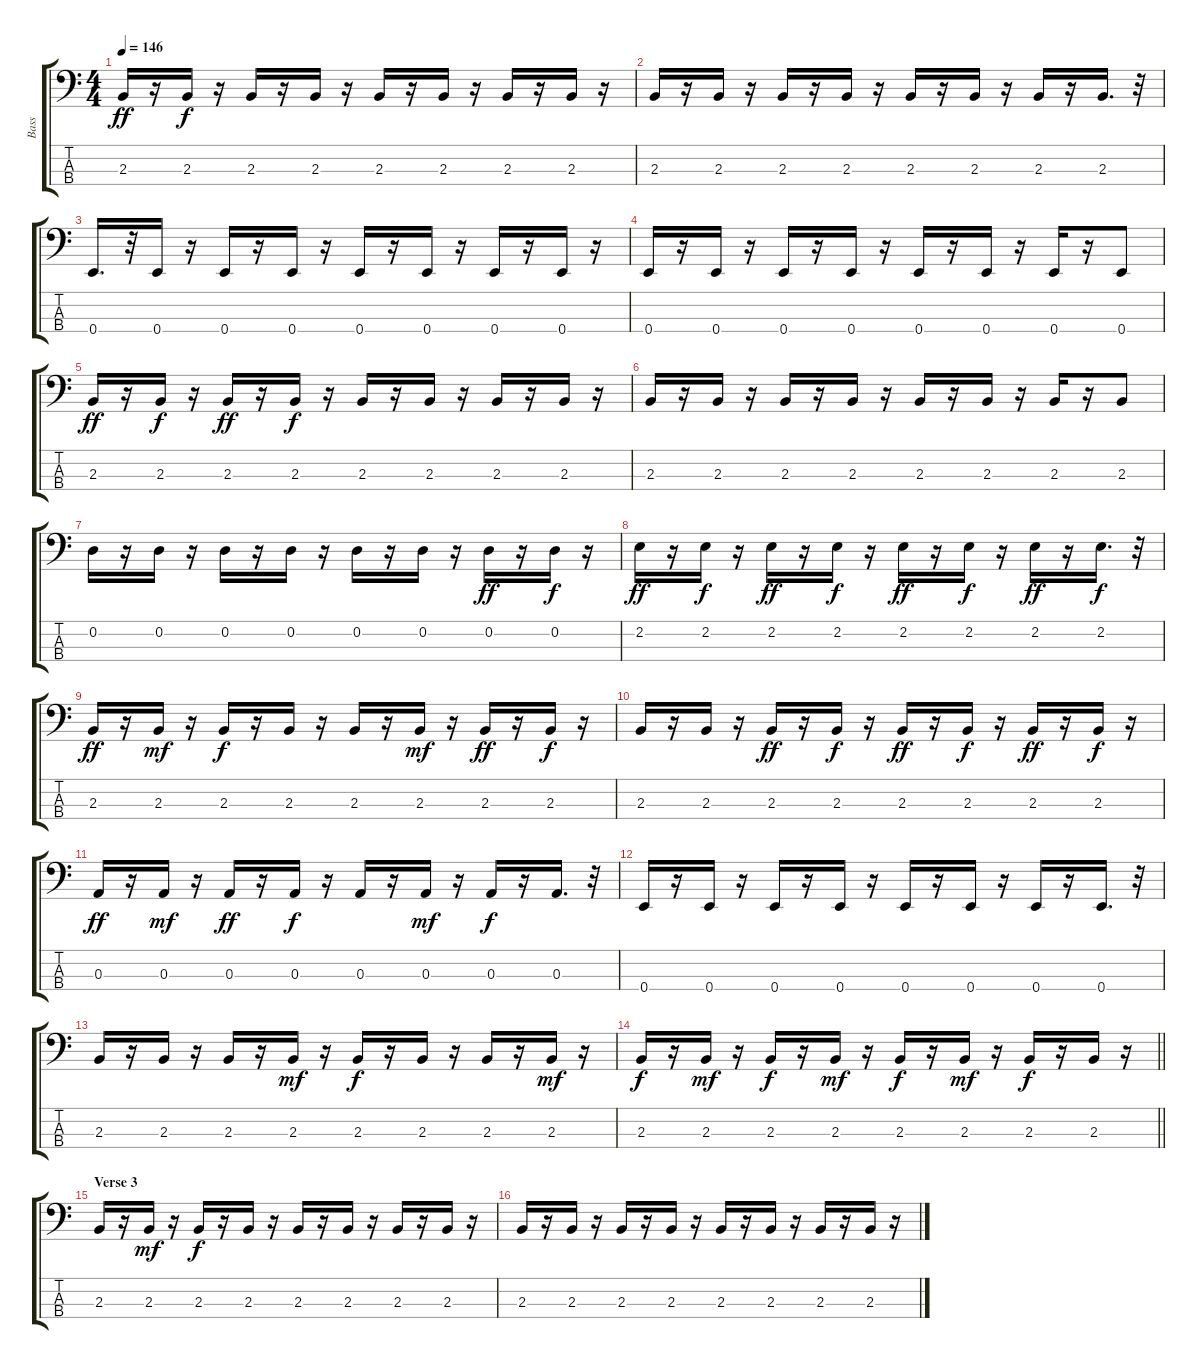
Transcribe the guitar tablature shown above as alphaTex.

\track ("Bass" "Bass") {instrument acousticbass}
\staff {score tabs}
\tuning (G2 D2 A1 E1) {hide}
\ts (4 4)
\tempo 146
\clef f4
\ks c
2.3.16{dy ff} r.16 2.3.16{dy f} r.16 2.3.16 r.16 2.3.16 r.16 2.3.16 r.16 2.3.16 r.16 2.3.16 r.16 2.3.16 r.16 |
2.3.16 r.16 2.3.16 r.16 2.3.16 r.16 2.3.16 r.16 2.3.16 r.16 2.3.16 r.16 2.3.16 r.16 2.3.16{d} r.32 |
0.4.16{d} r.32 0.4.16 r.16 0.4.16 r.16 0.4.16 r.16 0.4.16 r.16 0.4.16 r.16 0.4.16 r.16 0.4.16 r.16 |
0.4.16 r.16 0.4.16 r.16 0.4.16 r.16 0.4.16 r.16 0.4.16 r.16 0.4.16 r.16 0.4.16 r.16 0.4.8 |
2.3.16{dy ff} r.16 2.3.16{dy f} r.16 2.3.16{dy ff} r.16 2.3.16{dy f} r.16 2.3.16 r.16 2.3.16 r.16 2.3.16 r.16 2.3.16 r.16 |
2.3.16 r.16 2.3.16 r.16 2.3.16 r.16 2.3.16 r.16 2.3.16 r.16 2.3.16 r.16 2.3.16 r.16 2.3.8 |
0.2.16 r.16 0.2.16 r.16 0.2.16 r.16 0.2.16 r.16 0.2.16 r.16 0.2.16 r.16 0.2.16{dy ff} r.16 0.2.16{dy f} r.16 |
2.2.16{dy ff} r.16 2.2.16{dy f} r.16 2.2.16{dy ff} r.16 2.2.16{dy f} r.16 2.2.16{dy ff} r.16 2.2.16{dy f} r.16 2.2.16{dy ff} r.16 2.2.16{d dy f} r.32 |
2.3.16{dy ff} r.16 2.3.16{dy mf} r.16 2.3.16{dy f} r.16 2.3.16 r.16 2.3.16 r.16 2.3.16{dy mf} r.16 2.3.16{dy ff} r.16 2.3.16{dy f} r.16 |
2.3.16 r.16 2.3.16 r.16 2.3.16{dy ff} r.16 2.3.16{dy f} r.16 2.3.16{dy ff} r.16 2.3.16{dy f} r.16 2.3.16{dy ff} r.16 2.3.16{dy f} r.16 |
0.3.16{dy ff} r.16 0.3.16{dy mf} r.16 0.3.16{dy ff} r.16 0.3.16{dy f} r.16 0.3.16 r.16 0.3.16{dy mf} r.16 0.3.16{dy f} r.16 0.3.16{d} r.32 |
0.4.16 r.16 0.4.16 r.16 0.4.16 r.16 0.4.16 r.16 0.4.16 r.16 0.4.16 r.16 0.4.16 r.16 0.4.16{d} r.32 |
2.3.16 r.16 2.3.16 r.16 2.3.16 r.16 2.3.16{dy mf} r.16 2.3.16{dy f} r.16 2.3.16 r.16 2.3.16 r.16 2.3.16{dy mf} r.16 |
\barLineRight lightlight
2.3.16{dy f} r.16 2.3.16{dy mf} r.16 2.3.16{dy f} r.16 2.3.16{dy mf} r.16 2.3.16{dy f} r.16 2.3.16{dy mf} r.16 2.3.16{dy f} r.16 2.3.16 r.16 |
\section ("" "Verse 3")
2.3.16 r.16 2.3.16{dy mf} r.16 2.3.16{dy f} r.16 2.3.16 r.16 2.3.16 r.16 2.3.16 r.16 2.3.16 r.16 2.3.16 r.16 |
2.3.16 r.16 2.3.16 r.16 2.3.16 r.16 2.3.16 r.16 2.3.16 r.16 2.3.16 r.16 2.3.16 r.16 2.3.16 r.16
